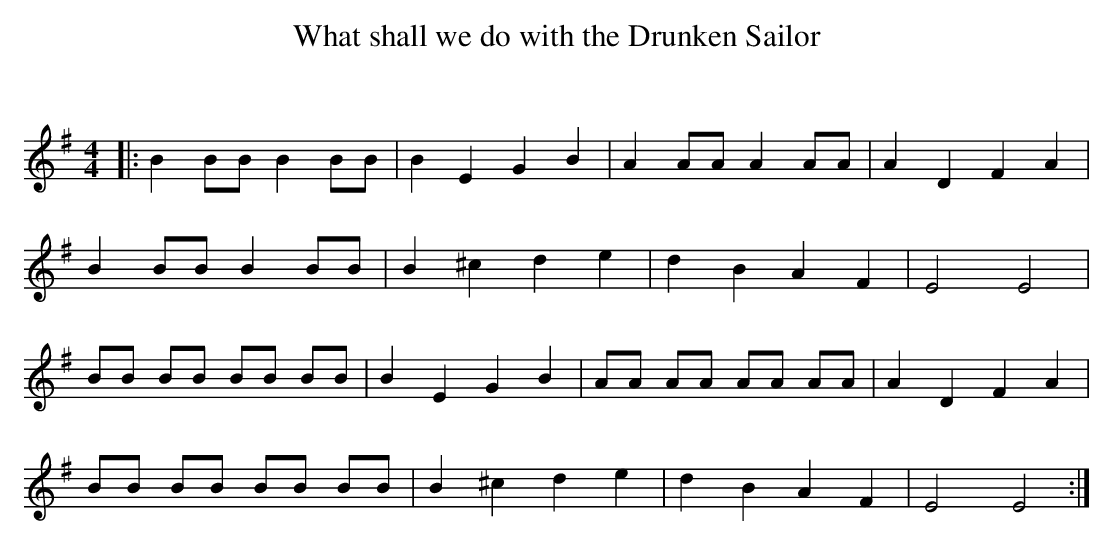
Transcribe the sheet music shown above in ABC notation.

X:1
T: What shall we do with the Drunken Sailor
C:
Q: 232
K:Em
M:4/4
L:1/8
|:B2 BB B2 BB|B2 E2 G2 B2|A2 AA A2 AA|A2 D2 F2 A2|
B2 BB B2 BB|B2 ^c2 d2 e2|d2 B2 A2 F2|E4 E4|
BB BB BB BB|B2 E2 G2 B2|AA AA AA AA|A2 D2 F2 A2|
BB BB BB BB|B2 ^c2 d2 e2|d2 B2 A2 F2|E4 E4:|
